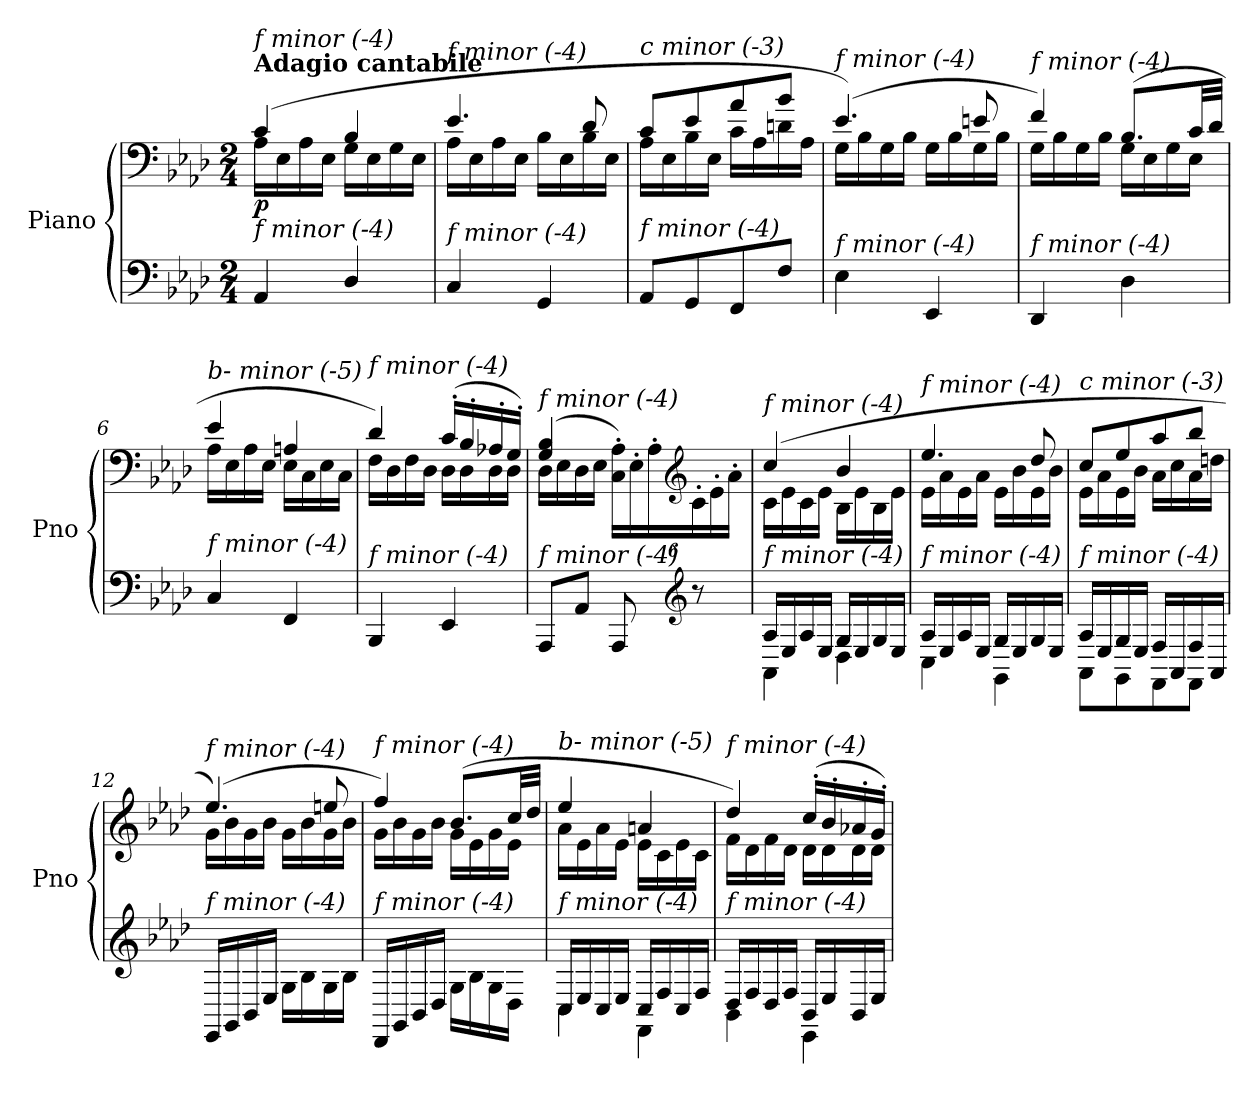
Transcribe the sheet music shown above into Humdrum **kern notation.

**kern	**kern	**dynam
*part1	*part1	*part1
*staff2	*staff1	*staff1/2
*I"Piano	*	*
*I'Pno	*	*
*clefF4	*clefF4	*
*k[b-e-a-d-]	*k[b-e-a-d-]	*
*M2/4	*M2/4	*
=1	=1	=1
*	*^	*
!	!LO:TX:a:B:t=Adagio cantabile	!	!
!	!LO:TX:i:t=f minor (-4)	!	!
!LO:TX:i:t=f minor (-4)	!	!	!
!	!	!	!LO:DY:b
4AA-/	(>4c/	16A-\LL	p
.	.	16E-\	.
.	.	16A-\	.
.	.	16E-\JJ	.
4D-/	4B-/	16G\LL	.
.	.	16E-\	.
.	.	16G\	.
.	.	16E-\JJ	.
=2	=2	=2	=2
!	!LO:TX:i:t=f minor (-4)	!	!
!LO:TX:i:t=f minor (-4)	!	!	!
4C/	4.e-/	16A-\LL	.
.	.	16E-\	.
.	.	16A-\	.
.	.	16E-\JJ	.
4GG/	.	16B-\LL	.
.	.	16E-\	.
.	8d-/	16B-\	.
.	.	16E-\JJ	.
=3	=3	=3	=3
!	!LO:TX:i:t=c minor (-3)	!	!
!LO:TX:i:t=f minor (-4)	!	!	!
8AA-/L	8c/L	16A-\LL	.
.	.	16E-\	.
8GG/	8e-/	16B-\	.
.	.	16E-\JJ	.
8FF/	8a-/	16c\LL	.
.	.	16A-\	.
8F/J	8b-/J	16dn\	.
.	.	16A-\JJ	.
=4	=4	=4	=4
!	!LO:TX:i:t=f minor (-4)	!	!
!LO:TX:i:t=f minor (-4)	!	!	!
4E-\	(>4.e-/)	16G\LL	.
.	.	16B-\	.
.	.	16G\	.
.	.	16B-\JJ	.
4EE-/	.	16G\LL	.
.	.	16B-\	.
.	8en/	16G\	.
.	.	16B-\JJ	.
!!LO:LB:g=z	!!
=5	=5	=5	=5
!	!LO:TX:i:t=f minor (-4)	!	!
!LO:TX:i:t=f minor (-4)	!	!	!
4DD-/	4f/)	16G\LL	.
.	.	16B-\	.
.	.	16G\	.
.	.	16B-\JJ	.
4D-\	(>8.B-/L	16G\LL	.
.	.	16E-\	.
.	.	16G\	.
.	32c/LL	16E-\JJ	.
.	32d-/JJJ	.	.
=6	=6	=6	=6
!	!LO:TX:i:t=b- minor (-5)	!	!
!LO:TX:i:t=f minor (-4)	!	!	!
4C/	4e-/	16A-\LL	.
.	.	16E-\	.
.	.	16A-\	.
.	.	16E-\JJ	.
4FF/	4An/	16E-\LL	.
.	.	16C\	.
.	.	16E-\	.
.	.	16C\JJ	.
=7	=7	=7	=7
!	!LO:TX:i:t=f minor (-4)	!	!
!LO:TX:i:t=f minor (-4)	!	!	!
4BBB-/	4d-/)	16F\LL	.
.	.	16D-\	.
.	.	16F\	.
.	.	16D-\JJ	.
4EE-/	(>16c'/LL	16D-\LL	.
.	16B-'/	16D-\	.
.	16A-X'/	16D-\	.
.	16G'/JJ)	16D-\JJ	.
=8	=8	=8	=8
*^	*	*	*
!	!	!LO:TX:i:t=f minor (-4)	!	!
!LO:TX:i:t=f minor (-4)	!	!	!	!
4ryy	8AAA-/L	(>4G/ 4B-/	16D-\LL	.
.	.	.	16E-\	.
.	8AA-/J	.	16D-\	.
.	.	.	16E-\JJ	.
*	*	*Xbrackettup	*	*
4ryy	8AAA-/	24C\' 24A-\'LL)	4ryy	.
.	.	24E-'\	.	.
.	.	24A-'\	.	.
*clefG2	*	*clefG2	*	*
.	8r	24c'\	.	.
.	.	24e-'\	.	.
.	.	24a-'\JJ	.	.
!!LO:LB:g=z	!!
=9	=9	=9	=9	=9
!	!	!LO:TX:i:t=f minor (-4)	!	!
!LO:TX:i:t=f minor (-4)	!	!	!	!
16A-/LL	4AA-\	(>4cc/	16c\LL	.
16E-/	.	.	16e-\	.
16A-/	.	.	16c\	.
16E-/JJ	.	.	16e-\JJ	.
16G/LL	4D-\	4b-/	16B-\LL	.
16E-/	.	.	16e-\	.
16G/	.	.	16B-\	.
16E-/JJ	.	.	16e-\JJ	.
=10	=10	=10	=10	=10
!	!	!LO:TX:i:t=f minor (-4)	!	!
!LO:TX:i:t=f minor (-4)	!	!	!	!
16A-/LL	4C\	4.ee-/	16e-\LL	.
16E-/	.	.	16a-\	.
16A-/	.	.	16e-\	.
16E-/JJ	.	.	16a-\JJ	.
16G/LL	4GG\	.	16e-\LL	.
16E-/	.	.	16b-\	.
16G/	.	8dd-/	16e-\	.
16E-/JJ	.	.	16b-\JJ	.
=11	=11	=11	=11	=11
!	!	!LO:TX:i:t=c minor (-3)	!	!
!LO:TX:i:t=f minor (-4)	!	!	!	!
16A-/LL	8AA-\L	8cc/L	16e-\LL	.
16E-/	.	.	16a-\	.
16G/	8GG\	8ee-/	16e-\	.
16E-/JJ	.	.	16b-\JJ	.
16F/LL	8FF\	8aa-/	16a-\LL	.
16AA-/	.	.	16cc\	.
16F/	8FF\J	8bb-/J	16a-\	.
16AA-/JJ	.	.	16ddn\JJ	.
*v	*v	*	*	*
=12	=12	=12	=12
!	!LO:TX:i:t=f minor (-4)	!	!
!LO:TX:i:t=f minor (-4)	!	!	!
16EE-/LL	(>4.ee-/)	16g\LL	.
16GG/	.	16b-\	.
16BB-/	.	16g\	.
16E-/JJ	.	16b-\JJ	.
16G\LL	.	16g\LL	.
16B-\	.	16b-\	.
16G\	8een/	16g\	.
16B-\JJ	.	16b-\JJ	.
!!LO:LB:g=z	!!
=13	=13	=13	=13
!	!LO:TX:i:t=f minor (-4)	!	!
!LO:TX:i:t=f minor (-4)	!	!	!
16DD-/LL	4ff/)	16g\LL	.
16GG/	.	16b-\	.
16BB-/	.	16g\	.
16D-/JJ	.	16b-\JJ	.
16G\LL	(>8.b-/L	16g\LL	.
16B-\	.	16e-\	.
16G\	.	16g\	.
16D-\JJ	32cc/LL	16e-\JJ	.
.	32dd-/JJJ	.	.
=14	=14	=14	=14
*^	*	*	*
!	!	!LO:TX:i:t=b- minor (-5)	!	!
!LO:TX:i:t=f minor (-4)	!	!	!	!
16C/LL	4C\	4ee-/	16a-\LL	.
16E-/	.	.	16e-\	.
16C/	.	.	16a-\	.
16E-/JJ	.	.	16e-\JJ	.
16C/LL	4FF\	4an/	16e-\LL	.
16F/	.	.	16c\	.
16C/	.	.	16e-\	.
16F/JJ	.	.	16c\JJ	.
=15	=15	=15	=15	=15
!	!	!LO:TX:i:t=f minor (-4)	!	!
!LO:TX:i:t=f minor (-4)	!	!	!	!
16D-/LL	4BB-\	4dd-/)	16f\LL	.
16F/	.	.	16d-\	.
16D-/	.	.	16f\	.
16F/JJ	.	.	16d-\JJ	.
16BB-/LL	4EE-\	(>16cc'/LL	16d-\LL	.
16E-/	.	16b-'/	16d-\	.
16BB-/	.	16a-X'/	16d-\	.
16E-/JJ	.	16g'/JJ)	16d-\JJ	.
*v	*v	*	*	*
*	*v	*v	*
=	=	=
*-	*-	*-
